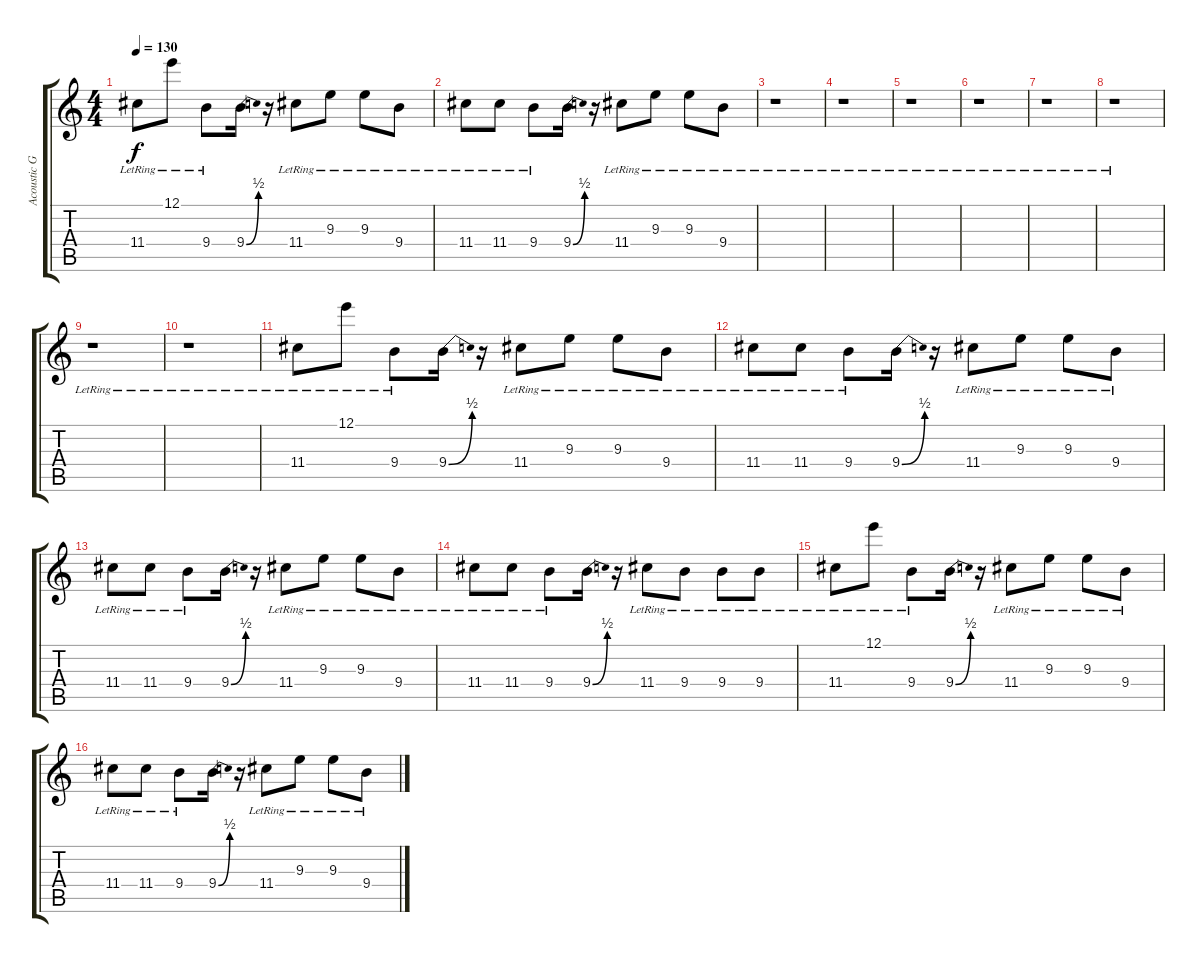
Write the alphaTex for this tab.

\track ("Acoustic Guitar (5)" "Acoustic G") {instrument electricguitarclean}
\staff {score tabs}
\tuning (E4 B3 G3 D3 A2 E2) {hide}
\ts (4 4)
\tempo 130
\clef g2
\ks c
11.4{lr}.8{dy f instrument electricguitarclean} 12.1{lr}.8 9.4{lr}.8 9.4{be (bend 0 0 60 2)}.16 r.16 11.4{lr}.8 9.3{lr}.8 9.3{lr}.8 9.4{lr}.8 |
11.4{lr}.8{txt ""} 11.4{lr}.8 9.4{lr}.8 9.4{be (bend 0 0 60 2)}.16 r.16 11.4{lr}.8 9.3{lr}.8 9.3{lr}.8 9.4{lr}.8 |
r.1 |
r.1 |
r.1 |
r.1 |
r.1 |
r.1 |
r.1 |
r.1 |
11.4{lr}.8 12.1{lr}.8 9.4{lr}.8 9.4{be (bend 0 0 60 2)}.16 r.16 11.4{lr}.8 9.3{lr}.8 9.3{lr}.8 9.4{lr}.8 |
11.4{lr}.8 11.4{lr}.8 9.4{lr}.8 9.4{be (bend 0 0 60 2)}.16 r.16 11.4{lr}.8 9.3{lr}.8 9.3{lr}.8 9.4{lr}.8 |
11.4{lr}.8 11.4{lr}.8 9.4{lr}.8 9.4{be (bend 0 0 60 2)}.16 r.16 11.4{lr}.8 9.3{lr}.8 9.3{lr}.8 9.4{lr}.8 |
11.4{lr}.8 11.4{lr}.8 9.4{lr}.8 9.4{be (bend 0 0 60 2)}.16 r.16 11.4{lr}.8 9.4{lr}.8 9.4{lr}.8 9.4{lr}.8 |
11.4{lr}.8 12.1{lr}.8 9.4{lr}.8 9.4{be (bend 0 0 60 2)}.16 r.16 11.4{lr}.8 9.3{lr}.8 9.3{lr}.8 9.4{lr}.8 |
11.4{lr}.8 11.4{lr}.8 9.4{lr}.8 9.4{be (bend 0 0 60 2)}.16 r.16 11.4{lr}.8 9.3{lr}.8 9.3{lr}.8 9.4{lr}.8
